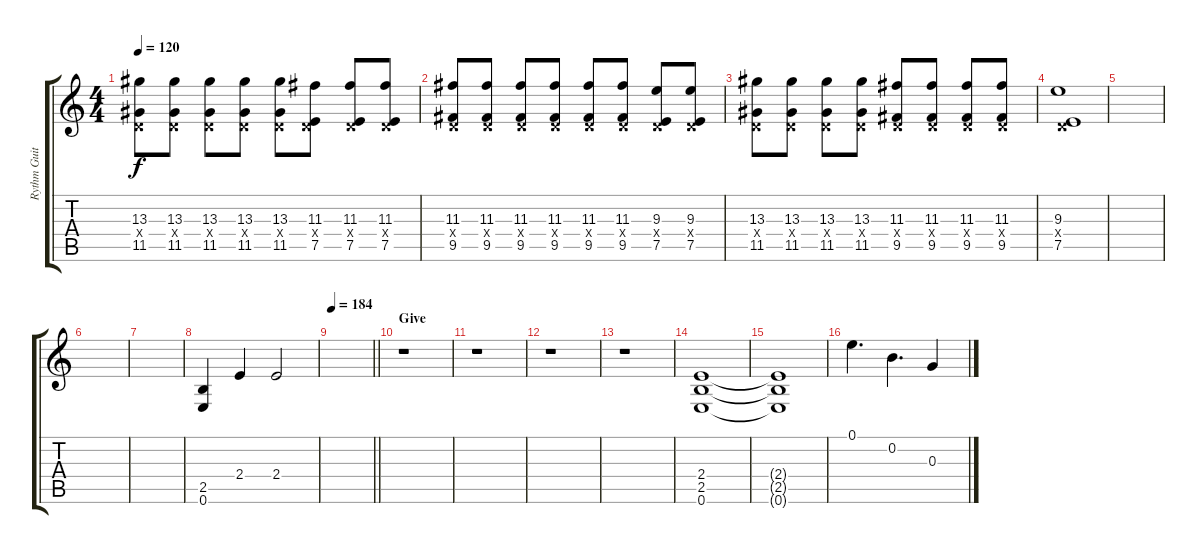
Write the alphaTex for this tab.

\track ("Rythm Guitar" "Rythm Guit") {instrument overdrivenguitar}
\staff {score tabs}
\tuning (E4 B3 G3 D3 A2 E2) {hide}
\ts (4 4)
\tempo 120
\clef g2
\ks c
(13.3 0.4{x} 11.5).8{dy f} (13.3 0.4{x} 11.5).8 (13.3 0.4{x} 11.5).8 (13.3 0.4{x} 11.5).8 (13.3 0.4{x} 11.5).8 (11.3 0.4{x} 7.5).8 (11.3 0.4{x} 7.5).8 (11.3 0.4{x} 7.5).8 |
(11.3 0.4{x} 9.5).8 (11.3 0.4{x} 9.5).8 (11.3 0.4{x} 9.5).8 (11.3 0.4{x} 9.5).8 (11.3 0.4{x} 9.5).8 (11.3 0.4{x} 9.5).8 (9.3 0.4{x} 7.5).8 (9.3 0.4{x} 7.5).8 |
(13.3 0.4{x} 11.5).8 (13.3 0.4{x} 11.5).8 (13.3 0.4{x} 11.5).8 (13.3 0.4{x} 11.5).8 (11.3 0.4{x} 9.5).8 (11.3 0.4{x} 9.5).8 (11.3 0.4{x} 9.5).8 (11.3 0.4{x} 9.5).8 |
(9.3 0.4{x} 7.5).1 |
|
|
|
(2.5 0.6).4 2.4.4 2.4.2 |
\tempo 184
\barLineRight lightlight
|
\section ("" "Give")
r.1{volume 11 instrument distortionguitar} |
r.1 |
r.1 |
r.1 |
(2.4 2.5 0.6).1{volume 6} |
(2.4{t} 2.5{t} 0.6{t}).1 |
0.1.4{d volume 11} 0.2.4{d} 0.3.4
